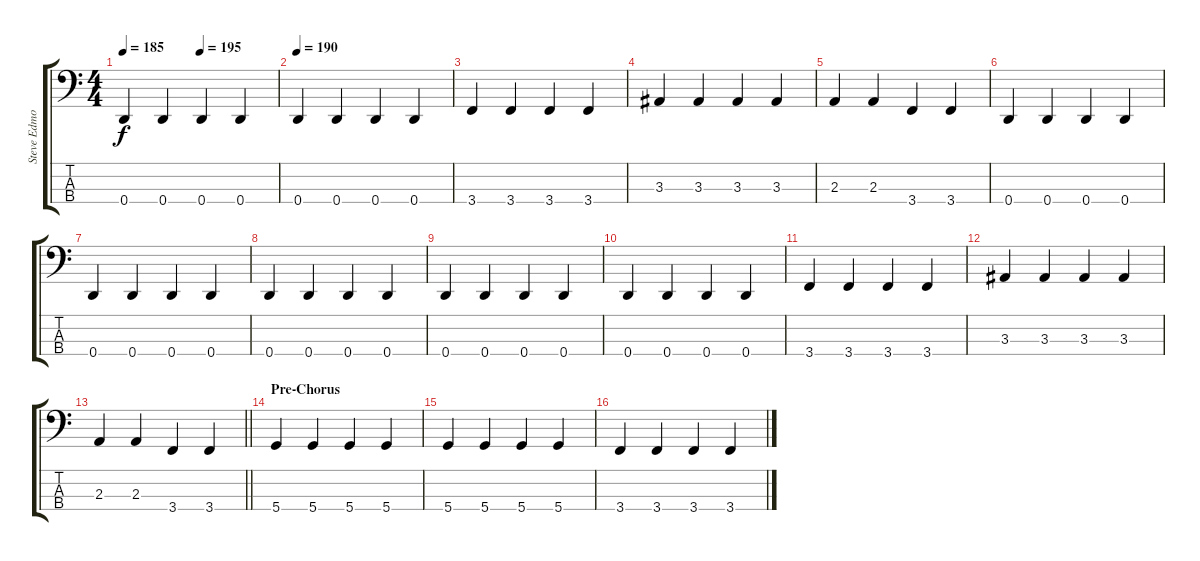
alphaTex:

\track ("Steve Edmondson" "Steve Edmo") {instrument electricbassfinger}
\staff {score tabs}
\tuning (F2 C2 G1 D1) {hide}
\ts (4 4)
\tempo 185
\tempo (195 0.5)
\clef f4
\ks c
0.4.4{dy f} 0.4.4 0.4.4 0.4.4 |
\tempo 190
0.4.4 0.4.4 0.4.4 0.4.4 |
3.4.4 3.4.4 3.4.4 3.4.4 |
3.3.4 3.3.4 3.3.4 3.3.4 |
2.3.4 2.3.4 3.4.4 3.4.4 |
0.4.4 0.4.4 0.4.4 0.4.4 |
0.4.4 0.4.4 0.4.4 0.4.4 |
0.4.4 0.4.4 0.4.4 0.4.4 |
0.4.4 0.4.4 0.4.4 0.4.4 |
0.4.4 0.4.4 0.4.4 0.4.4 |
3.4.4 3.4.4 3.4.4 3.4.4 |
3.3.4 3.3.4 3.3.4 3.3.4 |
\barLineRight lightlight
2.3.4 2.3.4 3.4.4 3.4.4 |
\section ("" "Pre-Chorus")
5.4.4 5.4.4 5.4.4 5.4.4 |
5.4.4 5.4.4 5.4.4 5.4.4 |
3.4.4 3.4.4 3.4.4 3.4.4
